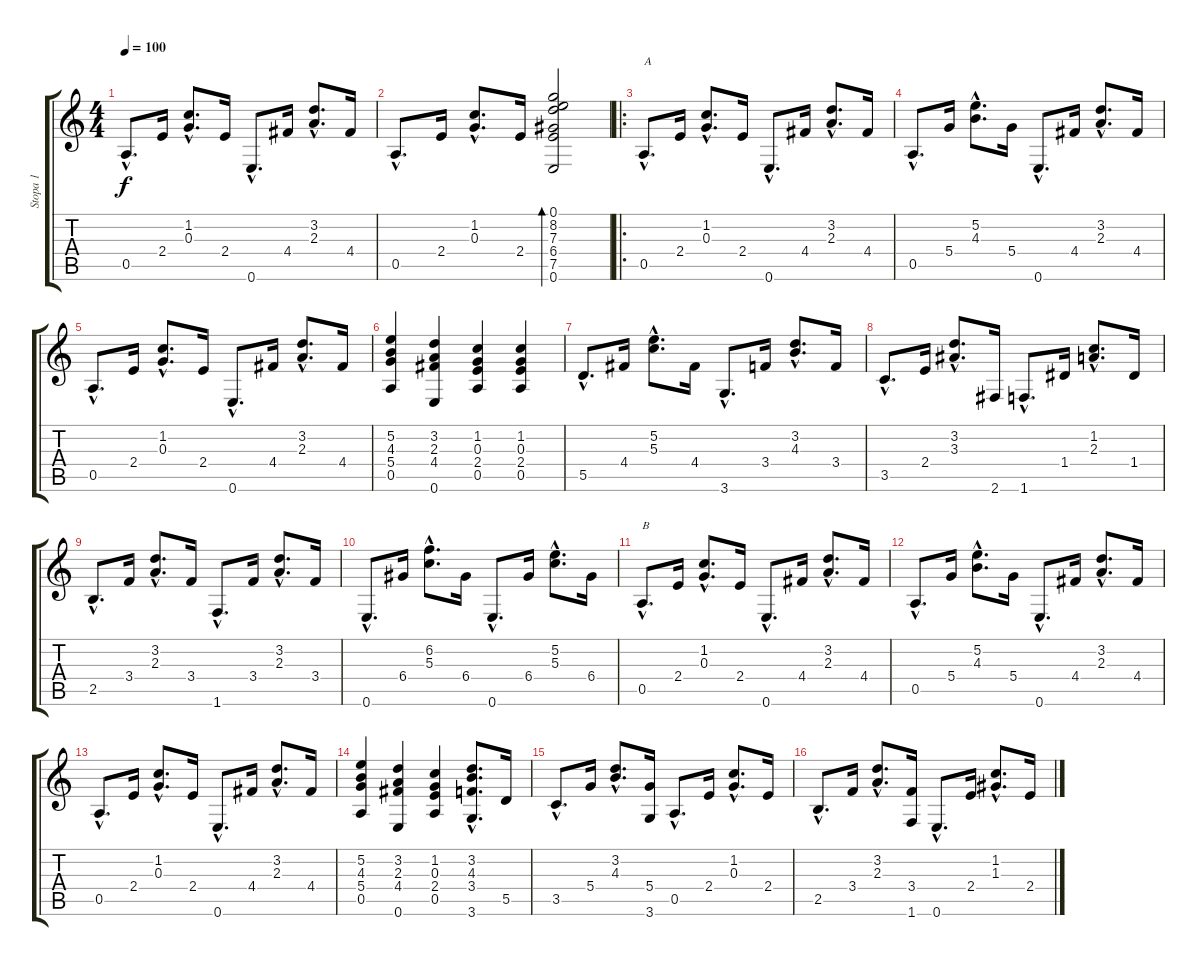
\track ("Stopa 1" "Stopa 1") {instrument acousticguitarsteel}
\staff {score tabs}
\tuning (E4 B3 G3 D3 A2 E2) {hide}
\ts (4 4)
\tempo 100
\clef g2
\ks c
0.5{hac}.8{d dy f instrument acousticguitarsteel} 2.4.16 (1.2{hac} 0.3{hac}).8{d} 2.4.16 0.6{hac}.8{d} 4.4.16 (3.2{hac} 2.3{hac}).8{d} 4.4.16 |
0.5{hac}.8{d} 2.4.16 (1.2{hac} 0.3{hac}).8{d} 2.4.16 (0.1 8.2 7.3 6.4 7.5 0.6).2{bd 120} |
\ro
0.5{hac}.8{d txt "A"} 2.4.16 (1.2{hac} 0.3{hac}).8{d} 2.4.16 0.6{hac}.8{d} 4.4.16 (3.2{hac} 2.3{hac}).8{d} 4.4.16 |
0.5{hac}.8{d} 5.4.16 (5.2{hac} 4.3{hac}).8{d} 5.4.16 0.6{hac}.8{d} 4.4.16 (3.2{hac} 2.3{hac}).8{d} 4.4.16 |
0.5{hac}.8{d} 2.4.16 (1.2{hac} 0.3{hac}).8{d} 2.4.16 0.6{hac}.8{d} 4.4.16 (3.2{hac} 2.3{hac}).8{d} 4.4.16 |
(5.2 4.3 5.4 0.5).4 (3.2 2.3 4.4 0.6).4 (1.2 0.3 2.4 0.5).4 (1.2 0.3 2.4 0.5).4 |
5.5{hac}.8{d} 4.4.16 (5.2{hac} 5.3{hac}).8{d} 4.4.16 3.6{hac}.8{d} 3.4.16 (3.2{hac} 4.3{hac}).8{d} 3.4.16 |
3.5{hac}.8{d} 2.4.16 (3.2{hac} 3.3{hac}).8{d} 2.6.16 1.6{hac}.8{d} 1.4.16 (1.2{hac} 2.3{hac}).8{d} 1.4.16 |
2.5{hac}.8{d} 3.4.16 (3.2{hac} 2.3{hac}).8{d} 3.4.16 1.6{hac}.8{d} 3.4.16 (3.2{hac} 2.3{hac}).8{d} 3.4.16 |
0.6{hac}.8{d} 6.4.16 (6.2{hac} 5.3{hac}).8{d} 6.4.16 0.6{hac}.8{d} 6.4.16 (5.2{hac} 5.3{hac}).8{d} 6.4.16 |
0.5{hac}.8{d txt "B"} 2.4.16 (1.2{hac} 0.3{hac}).8{d} 2.4.16 0.6{hac}.8{d} 4.4.16 (3.2{hac} 2.3{hac}).8{d} 4.4.16 |
0.5{hac}.8{d} 5.4.16 (5.2{hac} 4.3{hac}).8{d} 5.4.16 0.6{hac}.8{d} 4.4.16 (3.2{hac} 2.3{hac}).8{d} 4.4.16 |
0.5{hac}.8{d} 2.4.16 (1.2{hac} 0.3{hac}).8{d} 2.4.16 0.6{hac}.8{d} 4.4.16 (3.2{hac} 2.3{hac}).8{d} 4.4.16 |
(5.2 4.3 5.4 0.5).4 (3.2 2.3 4.4 0.6).4 (1.2 0.3 2.4 0.5).4 (3.2{hac} 4.3{hac} 3.4{hac} 3.6{hac}).8{d} 5.5.16 |
3.5{hac}.8{d} 5.4.16 (3.2{hac} 4.3{hac}).8{d} (5.4 3.6).16 0.5{hac}.8{d} 2.4.16 (1.2{hac} 0.3{hac}).8{d} 2.4.16 |
2.5{hac}.8{d} 3.4.16 (3.2{hac} 2.3{hac}).8{d} (3.4 1.6).16 0.6{hac}.8{d} 2.4.16 (1.2{hac} 1.3{hac}).8{d} 2.4.16
